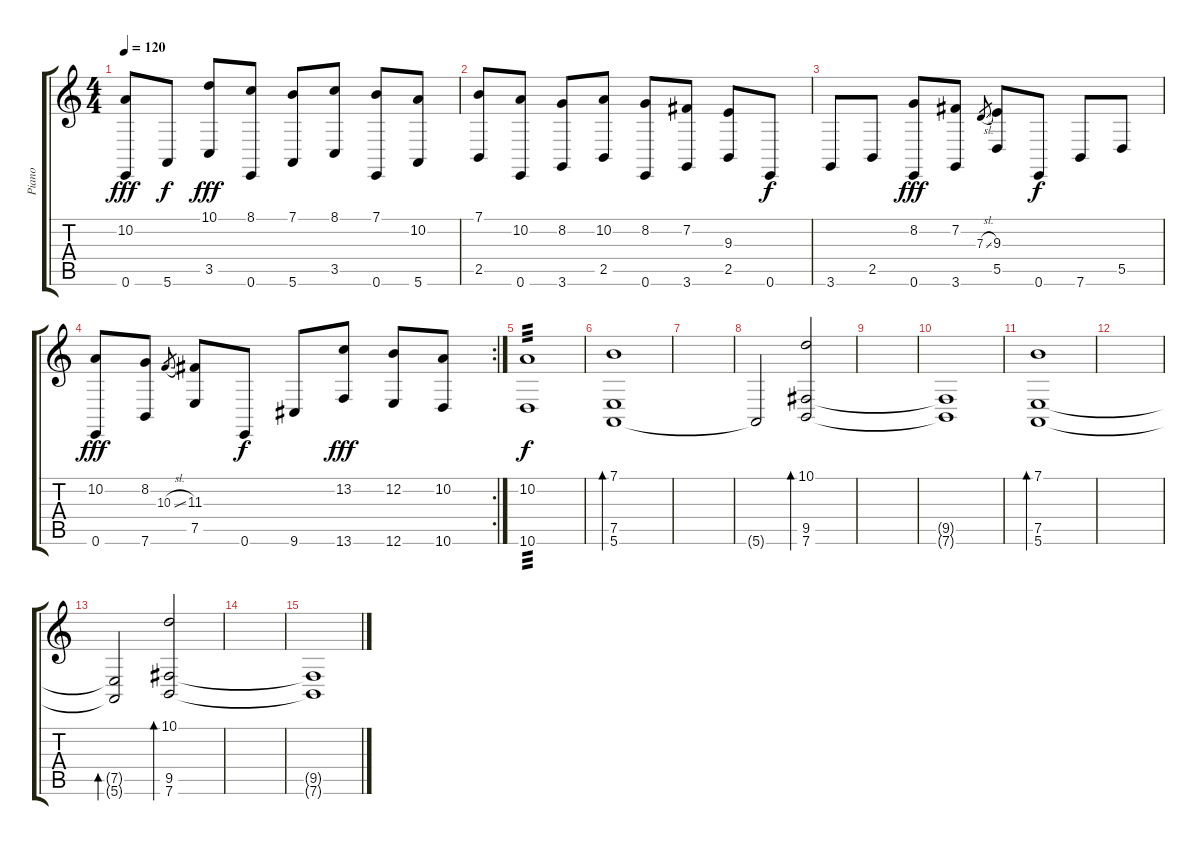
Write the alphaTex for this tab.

\track ("Piano" "Piano") {instrument acousticgrandpiano}
\staff {score tabs}
\tuning (E4 B3 G3 D3 A2 E2) {hide}
\ts (4 4)
\tempo 120
\clef g2
\ks c
(10.2{t} 0.6).8{dy fff} 5.6.8{dy f} (10.1 3.5).8{dy fff} (8.1 0.6).8 (7.1 5.6).8 (8.1 3.5).8 (7.1 0.6).8 (10.2 5.6).8 |
(7.1 2.5).8 (10.2 0.6).8 (8.2 3.6).8 (10.2 2.5).8 (8.2 0.6).8 (7.2 3.6).8 (9.3 2.5).8 0.6.8{dy f} |
3.6.8 2.5.8 (8.2 0.6).8{dy fff} (7.2 3.6).8 7.3{sl}.8{gr} (9.3 5.5).8 0.6.8{dy f} 7.6.8 5.5.8 |
\rc 2
(10.2 0.6).8{dy fff} (8.2 7.6).8 10.3{sl}.8{gr} (11.3 7.5).8 0.6.8{dy f} 9.6.8 (13.2 13.6).8{dy fff} (12.2 12.6).8 (10.2 10.6).8 |
(10.2 10.6).1{tp 3 dy f} |
(7.1 7.5 5.6).1{bd 480} |
|
5.6{t}.2 (10.1 9.5 7.6).2{bd 480} |
|
(9.5{t} 7.6{t}).1 |
(7.1 7.5 5.6).1{bd 480} |
|
(7.5{t} 5.6{t}).2{bd 480} (10.1 9.5 7.6).2{bd 480} |
|
(9.5{t} 7.6{t}).1
